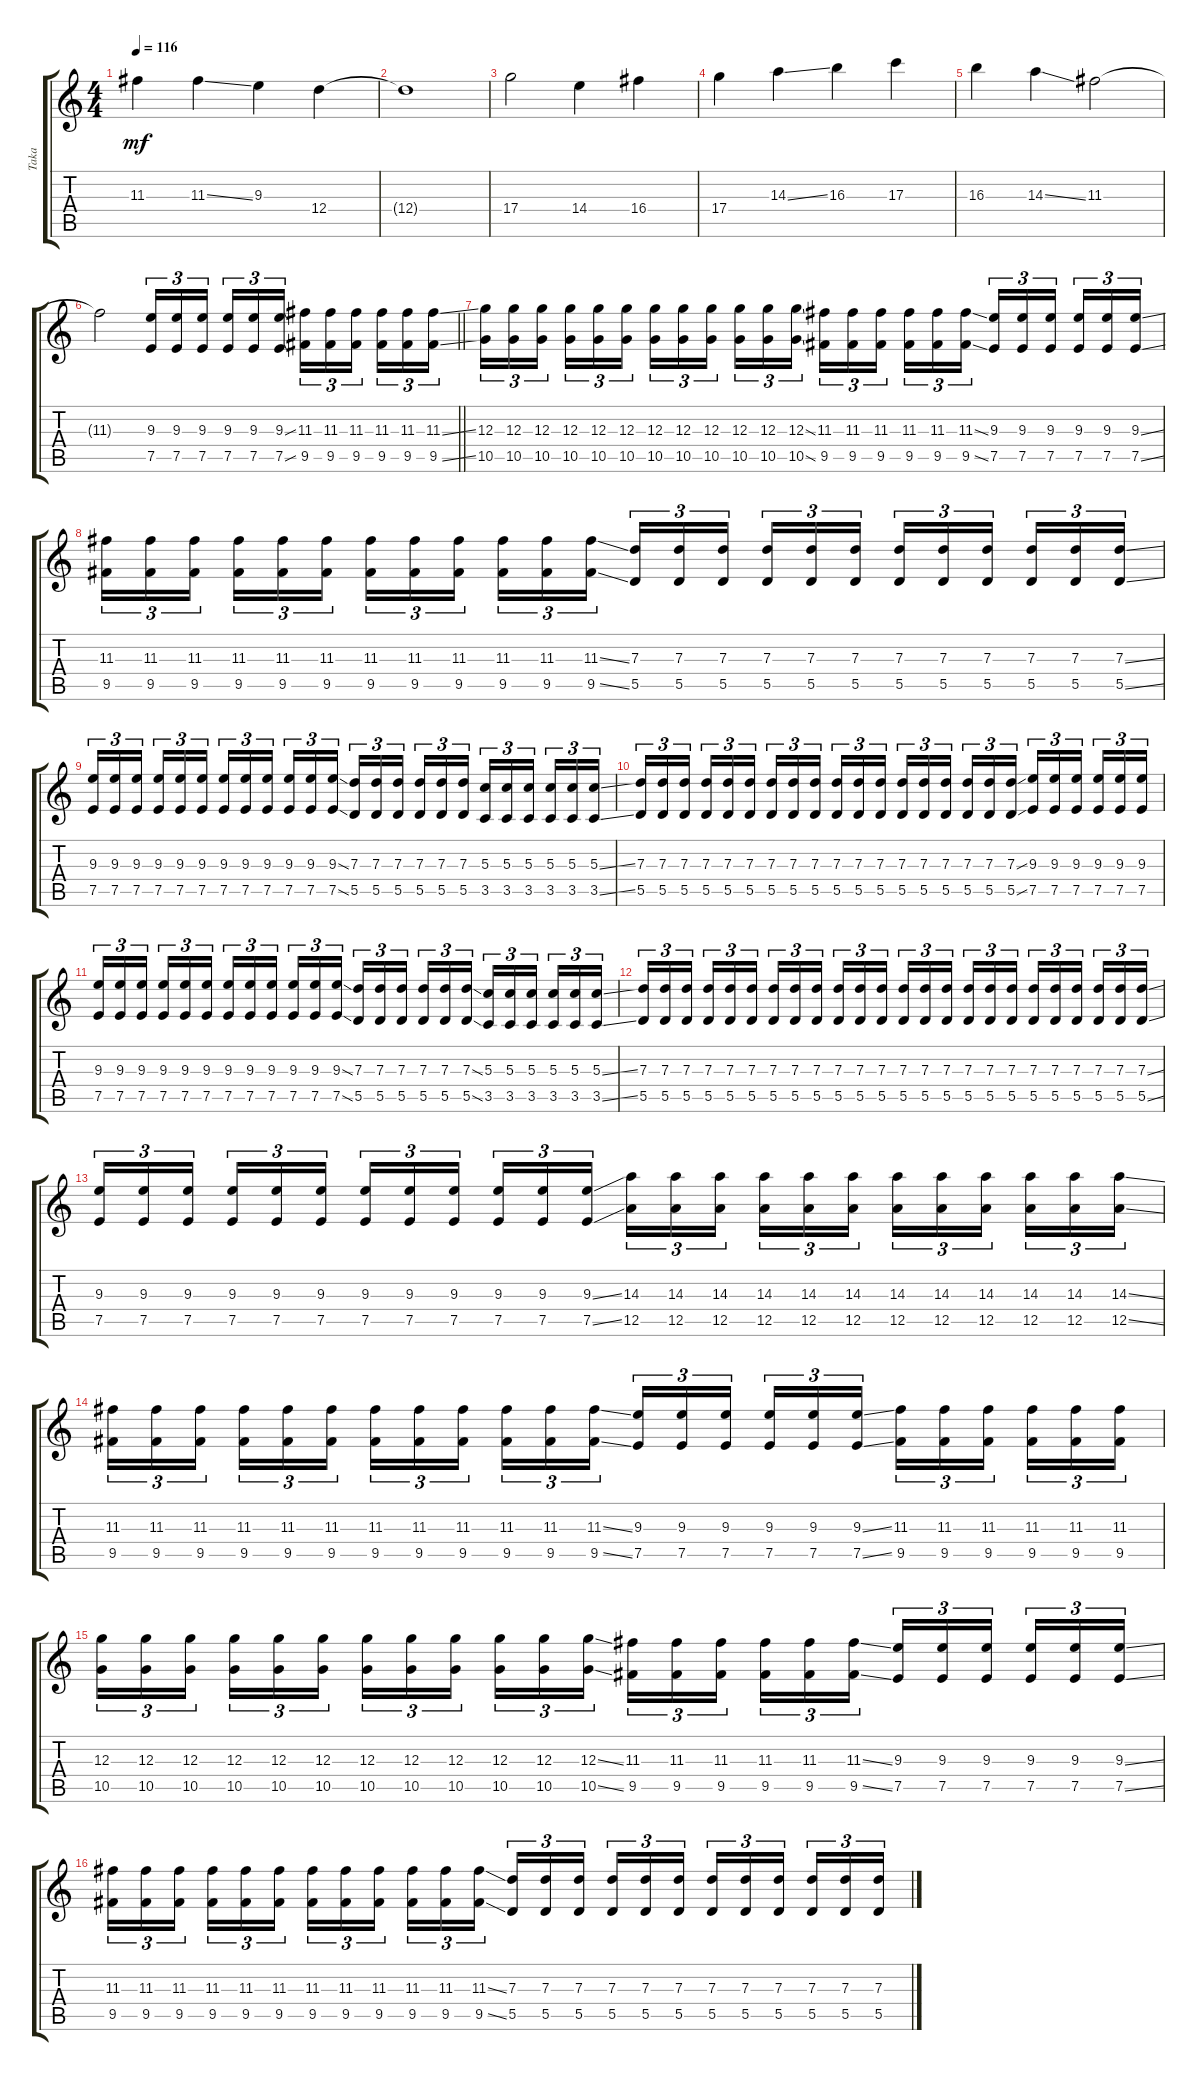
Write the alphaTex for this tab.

\track ("Taka" "Taka") {instrument electricguitarjazz}
\staff {score tabs}
\tuning (E4 B3 G3 D3 A2 E2) {hide}
\ts (4 4)
\tempo 116
\clef g2
\ks c
11.3.4{dy mf} 11.3{ss}.4 9.3.4 12.4.4 |
12.4{t}.1 |
17.4.2 14.4.4 16.4.4 |
17.4.4 14.3{ss}.4 16.3.4 17.3.4 |
16.3.4 14.3{ss}.4 11.3.2 |
\barLineRight lightlight
11.3{t}.2 (9.3 7.5).16{tu (3 2)} (9.3 7.5).16{tu (3 2)} (9.3 7.5).16{tu (3 2) beam splitsecondary} (9.3 7.5).16{tu (3 2)} (9.3 7.5).16{tu (3 2)} (9.3{ss} 7.5{ss}).16{tu (3 2)} (11.3 9.5).16{tu (3 2)} (11.3 9.5).16{tu (3 2)} (11.3 9.5).16{tu (3 2) beam splitsecondary} (11.3 9.5).16{tu (3 2)} (11.3 9.5).16{tu (3 2)} (11.3{ss} 9.5{ss}).16{tu (3 2)} |
\section ("" "")
(12.3 10.5).16{tu (3 2)} (12.3 10.5).16{tu (3 2)} (12.3 10.5).16{tu (3 2) beam splitsecondary} (12.3 10.5).16{tu (3 2)} (12.3 10.5).16{tu (3 2)} (12.3 10.5).16{tu (3 2)} (12.3 10.5).16{tu (3 2)} (12.3 10.5).16{tu (3 2)} (12.3 10.5).16{tu (3 2) beam splitsecondary} (12.3 10.5).16{tu (3 2)} (12.3 10.5).16{tu (3 2)} (12.3{ss} 10.5{ss}).16{tu (3 2)} (11.3 9.5).16{tu (3 2)} (11.3 9.5).16{tu (3 2)} (11.3 9.5).16{tu (3 2) beam splitsecondary} (11.3 9.5).16{tu (3 2)} (11.3 9.5).16{tu (3 2)} (11.3{ss} 9.5{ss}).16{tu (3 2)} (9.3 7.5).16{tu (3 2)} (9.3 7.5).16{tu (3 2)} (9.3 7.5).16{tu (3 2) beam splitsecondary} (9.3 7.5).16{tu (3 2)} (9.3 7.5).16{tu (3 2)} (9.3{ss} 7.5{ss}).16{tu (3 2)} |
(11.3 9.5).16{tu (3 2)} (11.3 9.5).16{tu (3 2)} (11.3 9.5).16{tu (3 2) beam splitsecondary} (11.3 9.5).16{tu (3 2)} (11.3 9.5).16{tu (3 2)} (11.3 9.5).16{tu (3 2)} (11.3 9.5).16{tu (3 2)} (11.3 9.5).16{tu (3 2)} (11.3 9.5).16{tu (3 2) beam splitsecondary} (11.3 9.5).16{tu (3 2)} (11.3 9.5).16{tu (3 2)} (11.3{ss} 9.5{ss}).16{tu (3 2)} (7.3 5.5).16{tu (3 2)} (7.3 5.5).16{tu (3 2)} (7.3 5.5).16{tu (3 2) beam splitsecondary} (7.3 5.5).16{tu (3 2)} (7.3 5.5).16{tu (3 2)} (7.3 5.5).16{tu (3 2)} (7.3 5.5).16{tu (3 2)} (7.3 5.5).16{tu (3 2)} (7.3 5.5).16{tu (3 2) beam splitsecondary} (7.3 5.5).16{tu (3 2)} (7.3 5.5).16{tu (3 2)} (7.3{ss} 5.5{ss}).16{tu (3 2)} |
(9.3 7.5).16{tu (3 2)} (9.3 7.5).16{tu (3 2)} (9.3 7.5).16{tu (3 2) beam splitsecondary} (9.3 7.5).16{tu (3 2)} (9.3 7.5).16{tu (3 2)} (9.3 7.5).16{tu (3 2)} (9.3 7.5).16{tu (3 2)} (9.3 7.5).16{tu (3 2)} (9.3 7.5).16{tu (3 2) beam splitsecondary} (9.3 7.5).16{tu (3 2)} (9.3 7.5).16{tu (3 2)} (9.3{ss} 7.5{ss}).16{tu (3 2)} (7.3 5.5).16{tu (3 2)} (7.3 5.5).16{tu (3 2)} (7.3 5.5).16{tu (3 2) beam splitsecondary} (7.3 5.5).16{tu (3 2)} (7.3 5.5).16{tu (3 2)} (7.3 5.5).16{tu (3 2)} (5.3 3.5).16{tu (3 2)} (5.3 3.5).16{tu (3 2)} (5.3 3.5).16{tu (3 2) beam splitsecondary} (5.3 3.5).16{tu (3 2)} (5.3 3.5).16{tu (3 2)} (5.3{ss} 3.5{ss}).16{tu (3 2)} |
(7.3 5.5).16{tu (3 2)} (7.3 5.5).16{tu (3 2)} (7.3 5.5).16{tu (3 2) beam splitsecondary} (7.3 5.5).16{tu (3 2)} (7.3 5.5).16{tu (3 2)} (7.3 5.5).16{tu (3 2)} (7.3 5.5).16{tu (3 2)} (7.3 5.5).16{tu (3 2)} (7.3 5.5).16{tu (3 2) beam splitsecondary} (7.3 5.5).16{tu (3 2)} (7.3 5.5).16{tu (3 2)} (7.3 5.5).16{tu (3 2)} (7.3 5.5).16{tu (3 2)} (7.3 5.5).16{tu (3 2)} (7.3 5.5).16{tu (3 2) beam splitsecondary} (7.3 5.5).16{tu (3 2)} (7.3 5.5).16{tu (3 2)} (7.3{ss} 5.5{ss}).16{tu (3 2)} (9.3 7.5).16{tu (3 2)} (9.3 7.5).16{tu (3 2)} (9.3 7.5).16{tu (3 2) beam splitsecondary} (9.3 7.5).16{tu (3 2)} (9.3 7.5).16{tu (3 2)} (9.3 7.5).16{tu (3 2)} |
(9.3 7.5).16{tu (3 2)} (9.3 7.5).16{tu (3 2)} (9.3 7.5).16{tu (3 2) beam splitsecondary} (9.3 7.5).16{tu (3 2)} (9.3 7.5).16{tu (3 2)} (9.3 7.5).16{tu (3 2)} (9.3 7.5).16{tu (3 2)} (9.3 7.5).16{tu (3 2)} (9.3 7.5).16{tu (3 2) beam splitsecondary} (9.3 7.5).16{tu (3 2)} (9.3 7.5).16{tu (3 2)} (9.3{ss} 7.5{ss}).16{tu (3 2)} (7.3 5.5).16{tu (3 2)} (7.3 5.5).16{tu (3 2)} (7.3 5.5).16{tu (3 2) beam splitsecondary} (7.3 5.5).16{tu (3 2)} (7.3 5.5).16{tu (3 2)} (7.3{ss} 5.5{ss}).16{tu (3 2)} (5.3 3.5).16{tu (3 2)} (5.3 3.5).16{tu (3 2)} (5.3 3.5).16{tu (3 2) beam splitsecondary} (5.3 3.5).16{tu (3 2)} (5.3 3.5).16{tu (3 2)} (5.3{ss} 3.5{ss}).16{tu (3 2)} |
(7.3 5.5).16{tu (3 2)} (7.3 5.5).16{tu (3 2)} (7.3 5.5).16{tu (3 2) beam splitsecondary} (7.3 5.5).16{tu (3 2)} (7.3 5.5).16{tu (3 2)} (7.3 5.5).16{tu (3 2)} (7.3 5.5).16{tu (3 2)} (7.3 5.5).16{tu (3 2)} (7.3 5.5).16{tu (3 2) beam splitsecondary} (7.3 5.5).16{tu (3 2)} (7.3 5.5).16{tu (3 2)} (7.3 5.5).16{tu (3 2)} (7.3 5.5).16{tu (3 2)} (7.3 5.5).16{tu (3 2)} (7.3 5.5).16{tu (3 2) beam splitsecondary} (7.3 5.5).16{tu (3 2)} (7.3 5.5).16{tu (3 2)} (7.3 5.5).16{tu (3 2)} (7.3 5.5).16{tu (3 2)} (7.3 5.5).16{tu (3 2)} (7.3 5.5).16{tu (3 2) beam splitsecondary} (7.3 5.5).16{tu (3 2)} (7.3 5.5).16{tu (3 2)} (7.3{ss} 5.5{ss}).16{tu (3 2)} |
(9.3 7.5).16{tu (3 2)} (9.3 7.5).16{tu (3 2)} (9.3 7.5).16{tu (3 2) beam splitsecondary} (9.3 7.5).16{tu (3 2)} (9.3 7.5).16{tu (3 2)} (9.3 7.5).16{tu (3 2)} (9.3 7.5).16{tu (3 2)} (9.3 7.5).16{tu (3 2)} (9.3 7.5).16{tu (3 2) beam splitsecondary} (9.3 7.5).16{tu (3 2)} (9.3 7.5).16{tu (3 2)} (9.3{ss} 7.5{ss}).16{tu (3 2)} (14.3 12.5).16{tu (3 2)} (14.3 12.5).16{tu (3 2)} (14.3 12.5).16{tu (3 2) beam splitsecondary} (14.3 12.5).16{tu (3 2)} (14.3 12.5).16{tu (3 2)} (14.3 12.5).16{tu (3 2)} (14.3 12.5).16{tu (3 2)} (14.3 12.5).16{tu (3 2)} (14.3 12.5).16{tu (3 2) beam splitsecondary} (14.3 12.5).16{tu (3 2)} (14.3 12.5).16{tu (3 2)} (14.3{ss} 12.5{ss}).16{tu (3 2)} |
(11.3 9.5).16{tu (3 2)} (11.3 9.5).16{tu (3 2)} (11.3 9.5).16{tu (3 2) beam splitsecondary} (11.3 9.5).16{tu (3 2)} (11.3 9.5).16{tu (3 2)} (11.3 9.5).16{tu (3 2)} (11.3 9.5).16{tu (3 2)} (11.3 9.5).16{tu (3 2)} (11.3 9.5).16{tu (3 2) beam splitsecondary} (11.3 9.5).16{tu (3 2)} (11.3 9.5).16{tu (3 2)} (11.3{ss} 9.5{ss}).16{tu (3 2)} (9.3 7.5).16{tu (3 2)} (9.3 7.5).16{tu (3 2)} (9.3 7.5).16{tu (3 2) beam splitsecondary} (9.3 7.5).16{tu (3 2)} (9.3 7.5).16{tu (3 2)} (9.3{ss} 7.5{ss}).16{tu (3 2)} (11.3 9.5).16{tu (3 2)} (11.3 9.5).16{tu (3 2)} (11.3 9.5).16{tu (3 2) beam splitsecondary} (11.3 9.5).16{tu (3 2)} (11.3 9.5).16{tu (3 2)} (11.3 9.5).16{tu (3 2)} |
(12.3 10.5).16{tu (3 2)} (12.3 10.5).16{tu (3 2)} (12.3 10.5).16{tu (3 2) beam splitsecondary} (12.3 10.5).16{tu (3 2)} (12.3 10.5).16{tu (3 2)} (12.3 10.5).16{tu (3 2)} (12.3 10.5).16{tu (3 2)} (12.3 10.5).16{tu (3 2)} (12.3 10.5).16{tu (3 2) beam splitsecondary} (12.3 10.5).16{tu (3 2)} (12.3 10.5).16{tu (3 2)} (12.3{ss} 10.5{ss}).16{tu (3 2)} (11.3 9.5).16{tu (3 2)} (11.3 9.5).16{tu (3 2)} (11.3 9.5).16{tu (3 2) beam splitsecondary} (11.3 9.5).16{tu (3 2)} (11.3 9.5).16{tu (3 2)} (11.3{ss} 9.5{ss}).16{tu (3 2)} (9.3 7.5).16{tu (3 2)} (9.3 7.5).16{tu (3 2)} (9.3 7.5).16{tu (3 2) beam splitsecondary} (9.3 7.5).16{tu (3 2)} (9.3 7.5).16{tu (3 2)} (9.3{ss} 7.5{ss}).16{tu (3 2)} |
(11.3 9.5).16{tu (3 2)} (11.3 9.5).16{tu (3 2)} (11.3 9.5).16{tu (3 2) beam splitsecondary} (11.3 9.5).16{tu (3 2)} (11.3 9.5).16{tu (3 2)} (11.3 9.5).16{tu (3 2)} (11.3 9.5).16{tu (3 2)} (11.3 9.5).16{tu (3 2)} (11.3 9.5).16{tu (3 2) beam splitsecondary} (11.3 9.5).16{tu (3 2)} (11.3 9.5).16{tu (3 2)} (11.3{ss} 9.5{ss}).16{tu (3 2)} (7.3 5.5).16{tu (3 2)} (7.3 5.5).16{tu (3 2)} (7.3 5.5).16{tu (3 2) beam splitsecondary} (7.3 5.5).16{tu (3 2)} (7.3 5.5).16{tu (3 2)} (7.3 5.5).16{tu (3 2)} (7.3 5.5).16{tu (3 2)} (7.3 5.5).16{tu (3 2)} (7.3 5.5).16{tu (3 2) beam splitsecondary} (7.3 5.5).16{tu (3 2)} (7.3 5.5).16{tu (3 2)} (7.3{ss} 5.5{ss}).16{tu (3 2)}
